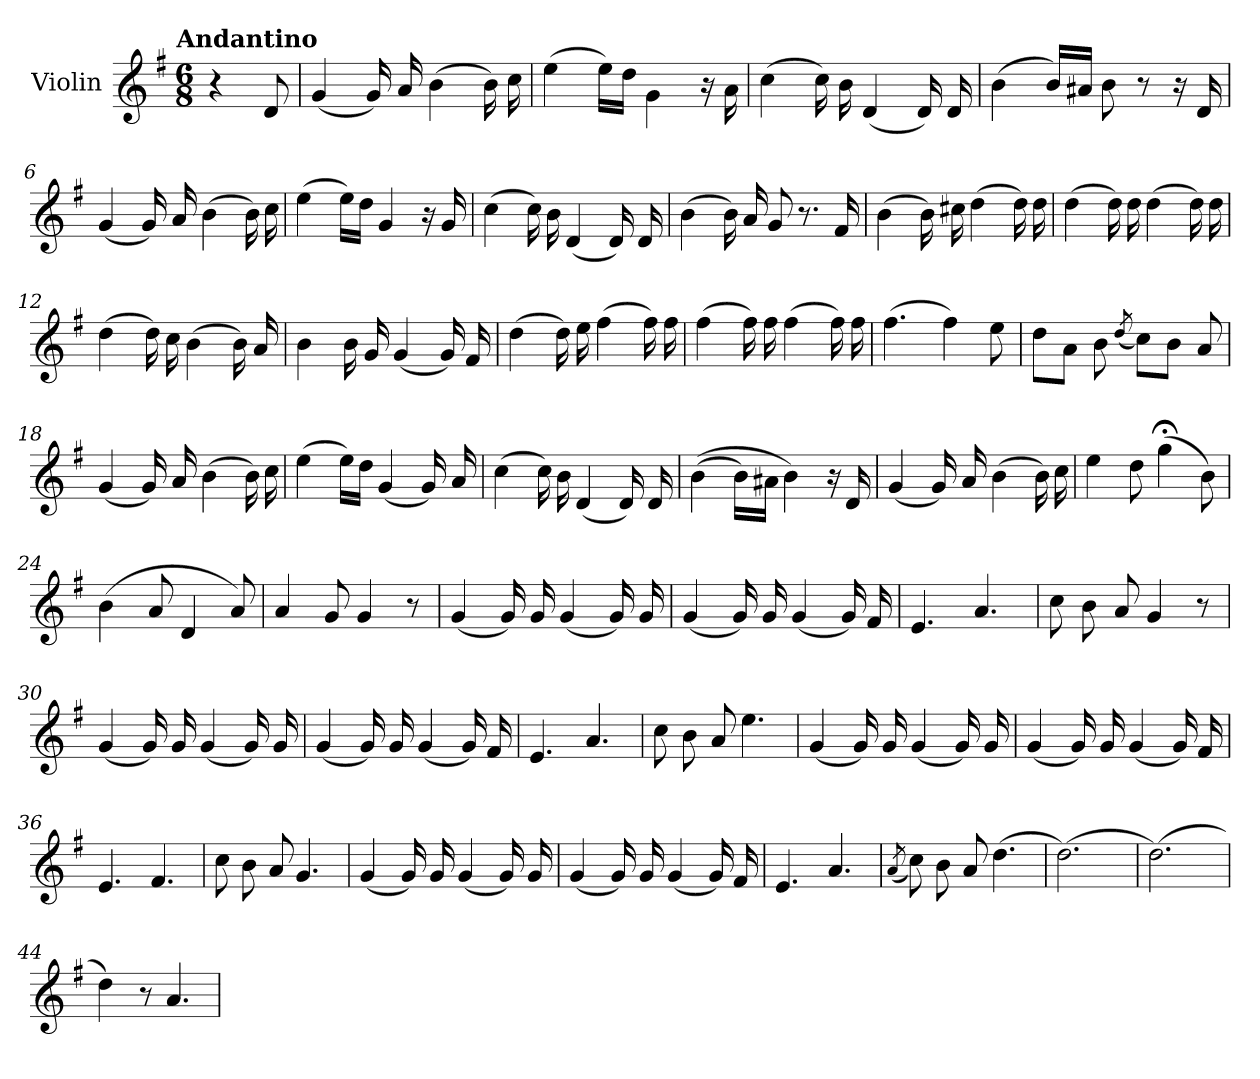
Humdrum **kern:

**kern
*part1
*staff1
*I"Violin
*I'Vln.
*clefG2
*k[f#]
!!LO:TX:omd:t=Andantino
*M6/8
*MM94
=1
4r
8d/
=2
(<4g/
16g/)
16a/
(>4b\
16b\)
16cc\
=3
(>4ee\
16ee\LL)
16dd\JJ
4g\
16r
16a\
=4
(>4cc\
16cc\)
16b\
(<4d/
16d/)
16d/
=5
(>4b\
16b/LL)
16a#X/JJ
8b\
8r
16r
16d/
!!LO:LB:g=z
=6
(<4g/
16g/)
16a/
(>4b\
16b\)
16cc\
=7
(>4ee\
16ee\LL)
16dd\JJ
4g/
16r
16g/
=8
(>4cc\
16cc\)
16b\
(<4d/
16d/)
16d/
=9
(>4b\
16b\)
16a/
8g/
8.r
16f#/
=10
(>4b\
16b\)
16cc#X\
(>4dd\
16dd\)
16dd\
!!LO:LB:g=z
=11
(>4dd\
16dd\)
16dd\
(>4dd\
16dd\)
16dd\
=12
(>4dd\
16dd\)
16cc\
(>4b\
16b\)
16a/
=13
4b\
16b\
16g/
(<4g/
16g/)
16f#/
=14
(>4dd\
16dd\)
16ee\
(>4ff#\
16ff#\)
16ff#\
=15
(>4ff#\
16ff#\)
16ff#\
(>4ff#\
16ff#\)
16ff#\
!!LO:LB:g=z
=16
(>4.ff#\
4ff#\)
8ee\
=17
8dd\L
8a\J
8b\
(<8qdd/
8cc\L)
8b\J
8a/
=18
(<4g/
16g/)
16a/
(>4b\
16b\)
16cc\
=19
(>4ee\
16ee\LL)
16dd\JJ
(<4g/
16g/)
16a/
=20
(>4cc\
16cc\)
16b\
(<4d/
16d/)
16d/
!!LO:LB:g=z
=21
(>(>4b\
16b\LL)
16a#X\JJ
4b\)
16r
16d/
=22
(<4g/
16g/)
16a/
(>4b\
16b\)
16cc\
=23
4ee\
8dd\
(>4gg;<\
8b\)
=24
(>4b\
8a/
4d/
8a/)
=25
4a/
8g/
4g/
8r
!!LO:LB:g=z
=26
(<4g/
16g/)
16g/
(<4g/
16g/)
16g/
=27
(<4g/
16g/)
16g/
(<4g/
16g/)
16f#/
=28
4.e/
4.a/
=29
8cc\
8b\
8a/
4g/
8r
=30
(<4g/
16g/)
16g/
(<4g/
16g/)
16g/
!!LO:LB:g=z
=31
(<4g/
16g/)
16g/
(<4g/
16g/)
16f#/
=32
4.e/
4.a/
=33
8cc\
8b\
8a/
4.ee\
=34
(<4g/
16g/)
16g/
(<4g/
16g/)
16g/
=35
(<4g/
16g/)
16g/
(<4g/
16g/)
16f#/
=36
4.e/
4.f#/
!!LO:LB:g=z
=37
8cc\
8b\
8a/
4.g/
=38
(<4g/
16g/)
16g/
(<4g/
16g/)
16g/
=39
(<4g/
16g/)
16g/
(<4g/
16g/)
16f#/
=40
4.e/
4.a/
=41
(<8qa/
8cc\)
8b\
8a/
(>4.dd\
=42
(>2.dd\)
!!LO:LB:g=z
=43
(>2.dd\)
=44
4dd\)
8r
4.a/
=
*-
